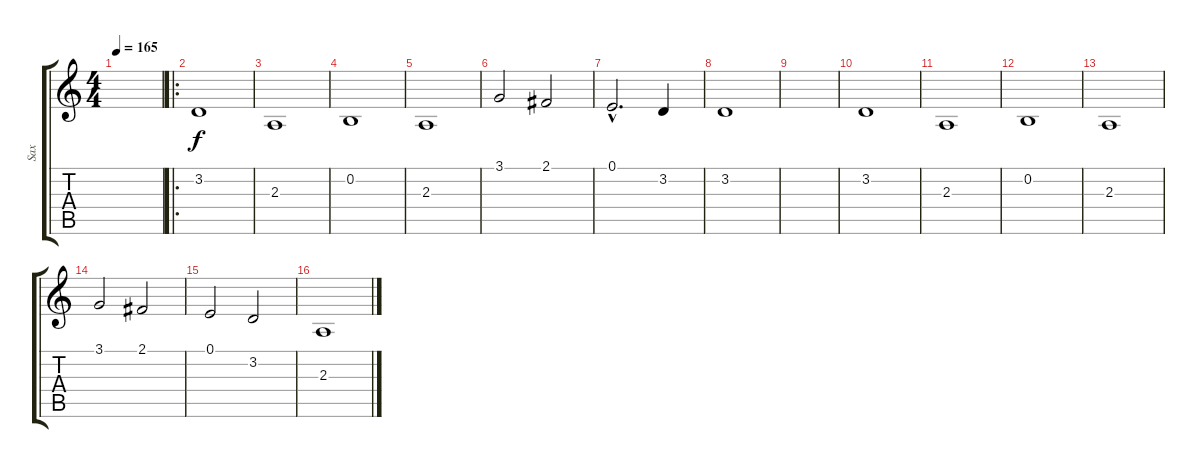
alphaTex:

\track ("Sax" "Sax") {instrument altosax}
\staff {score tabs}
\tuning (E4 B3 G3 D3 A2 E2) {hide}
\ts (4 4)
\tempo 165
\clef g2
\ks c
|
\ro
3.2.1 |
2.3.1 |
0.2.1 |
2.3.1 |
3.1.2 2.1.2 |
0.1{hac}.2{d} 3.2.4 |
3.2.1 |
|
3.2.1 |
2.3.1 |
0.2.1 |
2.3.1 |
3.1.2 2.1.2 |
0.1.2 3.2.2 |
2.3.1
